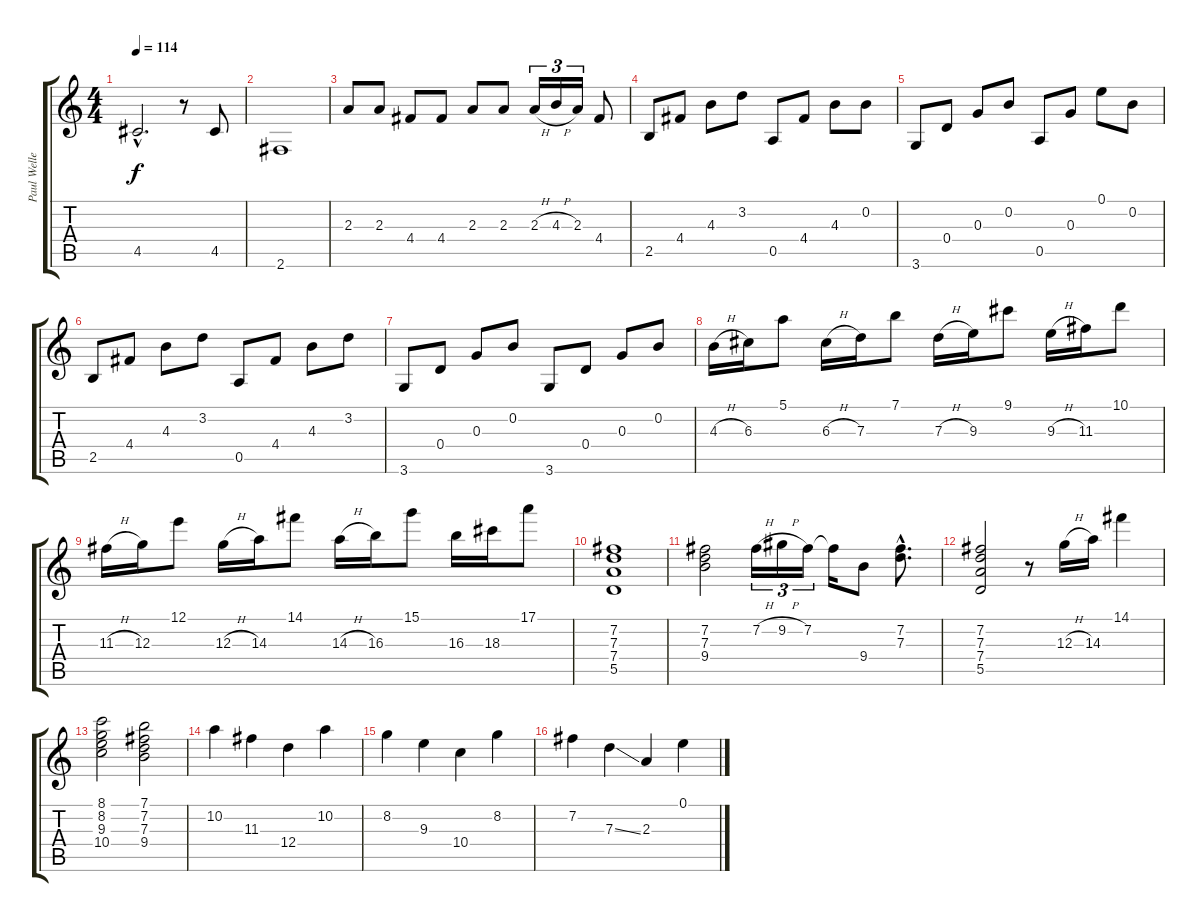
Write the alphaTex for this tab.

\track ("Paul Weller Lead" "Paul Welle") {instrument electricguitarclean}
\staff {score tabs}
\tuning (E4 B3 G3 D3 A2 E2) {hide}
\ts (4 4)
\tempo 114
\clef g2
\ks c
4.5{hac}.2{d dy f} r.8 4.5.8 |
2.6.1 |
2.3.8 2.3.8 4.4.8 4.4.8 2.3.8 2.3.8 2.3{h}.16{tu (3 2)} 4.3{h}.16{tu (3 2)} 2.3.16{tu (3 2)} 4.4.8 |
2.5.8 4.4.8 4.3.8 3.2.8 0.5.8 4.4.8 4.3.8 0.2.8 |
3.6.8 0.4.8 0.3.8 0.2.8 0.5.8 0.3.8 0.1.8 0.2.8 |
2.5.8 4.4.8 4.3.8 3.2.8 0.5.8 4.4.8 4.3.8 3.2.8 |
3.6.8 0.4.8 0.3.8 0.2.8 3.6.8 0.4.8 0.3.8 0.2.8 |
4.3{h}.16 6.3.16 5.1.8 6.3{h}.16 7.3.16 7.1.8 7.3{h}.16 9.3.16 9.1.8 9.3{h}.16 11.3.16 10.1.8 |
11.3{h}.16 12.3.16 12.1.8 12.3{h}.16 14.3.16 14.1.8 14.3{h}.16 16.3.16 15.1.8 16.3.16 18.3.16 17.1.8 |
(7.2 7.3 7.4 5.5).1 |
(7.2 7.3 9.4).2 7.2{h}.16{tu (3 2)} 9.2{h}.16{tu (3 2)} 7.2.16{tu (3 2)} 7.2{t}.16 9.4.8 (7.2{hac} 7.3{hac}).8{d} |
(7.2 7.3 7.4 5.5).2 r.8 12.3{h}.16 14.3.16 14.1.4 |
(8.1 8.2 9.3 10.4).2 (7.1 7.2 7.3 9.4).2 |
10.2.4 11.3.4 12.4.4 10.2.4 |
8.2.4 9.3.4 10.4.4 8.2.4 |
7.2.4 7.3{ss}.4 2.3.4 0.1.4
